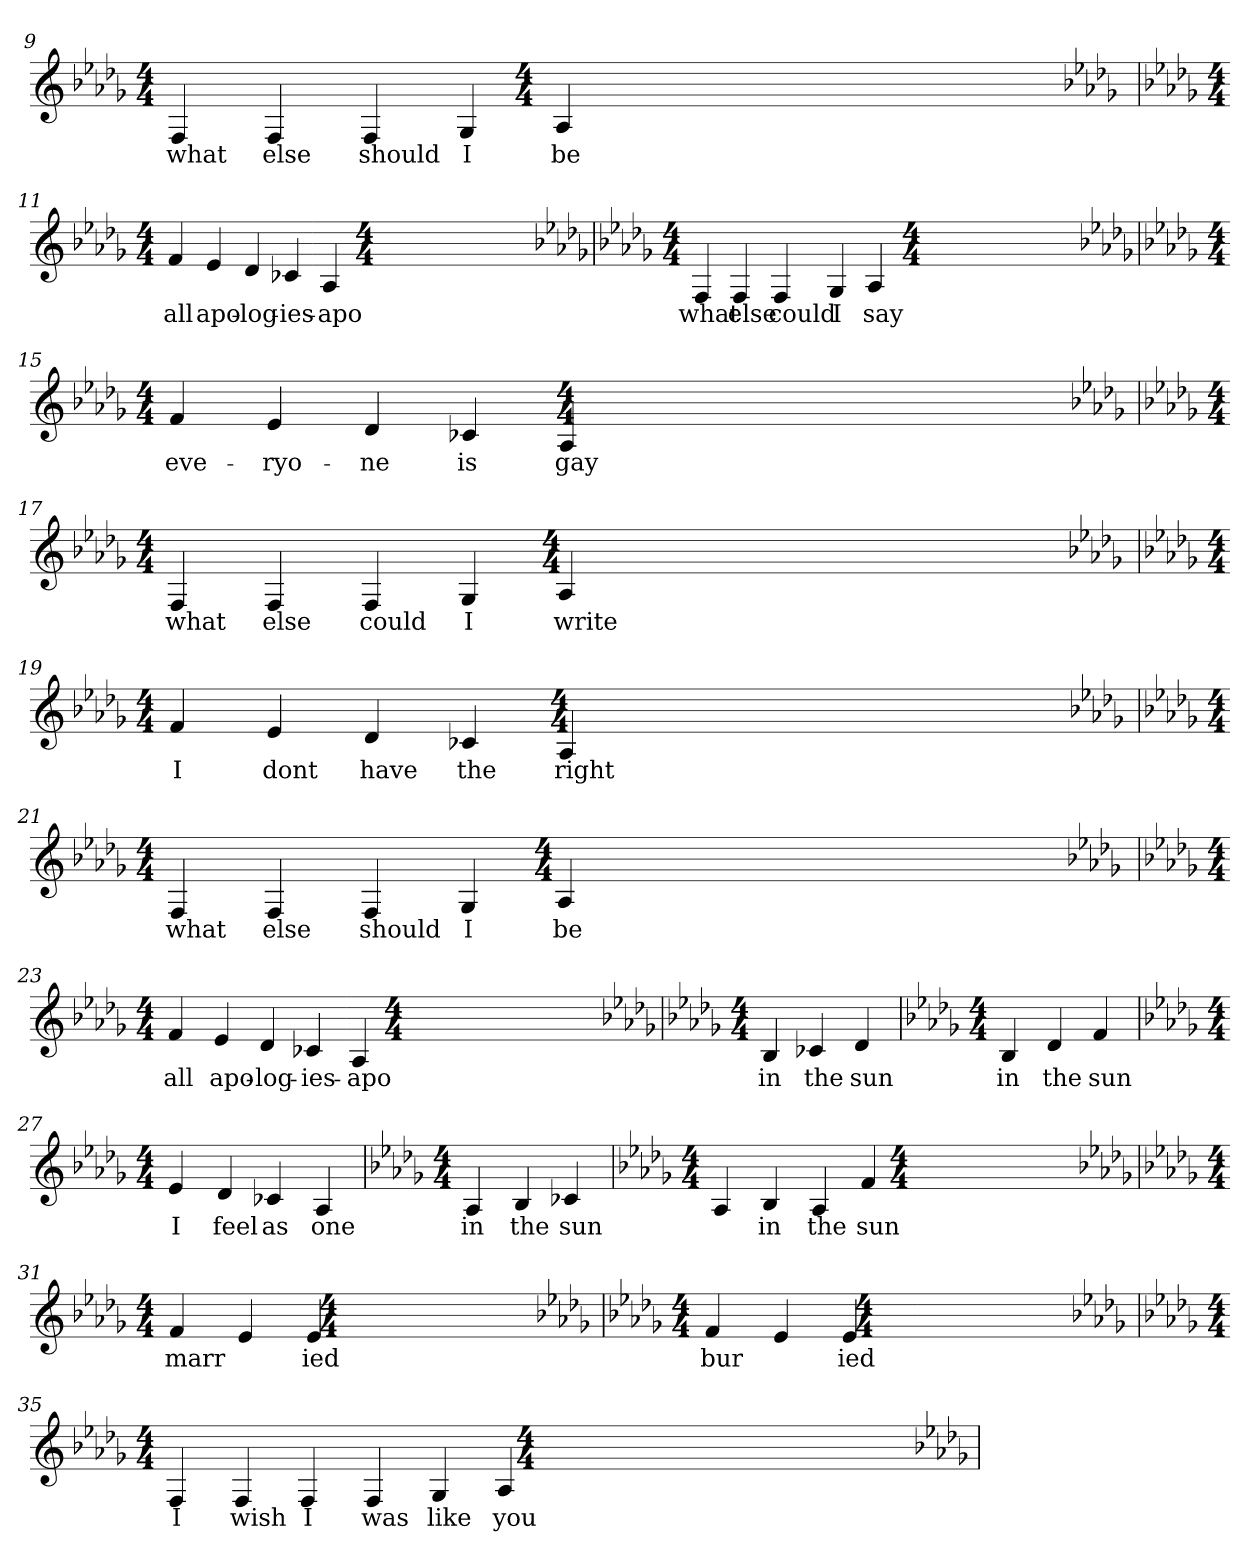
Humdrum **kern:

**kern	**text
*part1	*part1
*staff1	*staff1
*k[b-e-a-d-g-]	*
*D-:	*
*M4/4	*
*k[b-e-a-d-g-]	*
*D-:	*
*M4/4	*
*k[b-e-a-d-g-]	*
*D-:	*
*M4/4	*
*k[b-e-a-d-g-]	*
*D-:	*
*M4/4	*
*k[b-e-a-d-g-]	*
*D-:	*
*M4/4	*
*k[b-e-a-d-g-]	*
*D-:	*
*M4/4	*
*k[b-e-a-d-g-]	*
*D-:	*
*M4/4	*
*k[b-e-a-d-g-]	*
*D-:	*
*M4/4	*
=9	=9
*k[b-e-a-d-g-]	*
*D-:	*
*M4/4	*
4F	what
4F	else
4F	should
4G-	I
4A-	be
*k[b-e-a-d-g-]	*
*D-:	*
*M4/4	*
=11	=11
*k[b-e-a-d-g-]	*
*D-:	*
*M4/4	*
4f	all
4e-	apo-
4d-	-log-
4c-X	-ies-
4A-	-apo
*k[b-e-a-d-g-]	*
*D-:	*
*M4/4	*
=13	=13
*k[b-e-a-d-g-]	*
*D-:	*
*M4/4	*
4F	what
4F	else
4F	could
4G-	I
4A-	say
*k[b-e-a-d-g-]	*
*D-:	*
*M4/4	*
=15	=15
*k[b-e-a-d-g-]	*
*D-:	*
*M4/4	*
4f	eve-
4e-	-ryo-
4d-	-ne
4c-X	is
4A-	gay
*k[b-e-a-d-g-]	*
*D-:	*
*M4/4	*
=17	=17
*k[b-e-a-d-g-]	*
*D-:	*
*M4/4	*
4F	what
4F	else
4F	could
4G-	I
4A-	write
*k[b-e-a-d-g-]	*
*D-:	*
*M4/4	*
=19	=19
*k[b-e-a-d-g-]	*
*D-:	*
*M4/4	*
4f	I
4e-	dont
4d-	have
4c-X	the
4A-	right
*k[b-e-a-d-g-]	*
*D-:	*
*M4/4	*
=21	=21
*k[b-e-a-d-g-]	*
*D-:	*
*M4/4	*
4F	what
4F	else
4F	should
4G-	I
4A-	be
*k[b-e-a-d-g-]	*
*D-:	*
*M4/4	*
=23	=23
*k[b-e-a-d-g-]	*
*D-:	*
*M4/4	*
4f	all
4e-	apo-
4d-	-log-
4c-X	-ies-
4A-	-apo
*k[b-e-a-d-g-]	*
*D-:	*
*M4/4	*
=25	=25
*k[b-e-a-d-g-]	*
*D-:	*
*M4/4	*
4B-	in
4c-X	the
4d-	sun
=26	=26
*k[b-e-a-d-g-]	*
*D-:	*
*M4/4	*
4B-	in
4d-	the
4f	sun
=27	=27
*k[b-e-a-d-g-]	*
*D-:	*
*M4/4	*
4e-	I
4d-	feel
4c-X	as
4A-	one
=28	=28
*k[b-e-a-d-g-]	*
*D-:	*
*M4/4	*
4A-	in
4B-	the
4c-X	sun
=29	=29
*k[b-e-a-d-g-]	*
*D-:	*
*M4/4	*
4A-	_
4B-	in
4A-	the
4f	sun
*k[b-e-a-d-g-]	*
*D-:	*
*M4/4	*
=31	=31
*k[b-e-a-d-g-]	*
*D-:	*
*M4/4	*
4f	marr-
4e-	_
4e-	-ied
*k[b-e-a-d-g-]	*
*D-:	*
*M4/4	*
=33	=33
*k[b-e-a-d-g-]	*
*D-:	*
*M4/4	*
4f	bur-
4e-	_
4e-	-ied
*k[b-e-a-d-g-]	*
*D-:	*
*M4/4	*
=35	=35
*k[b-e-a-d-g-]	*
*D-:	*
*M4/4	*
4F	I
4F	wish
4F	I
4F	was
4G-	like
4A-	you
*k[b-e-a-d-g-]	*
*D-:	*
*M4/4	*
=	=
*-	*-
